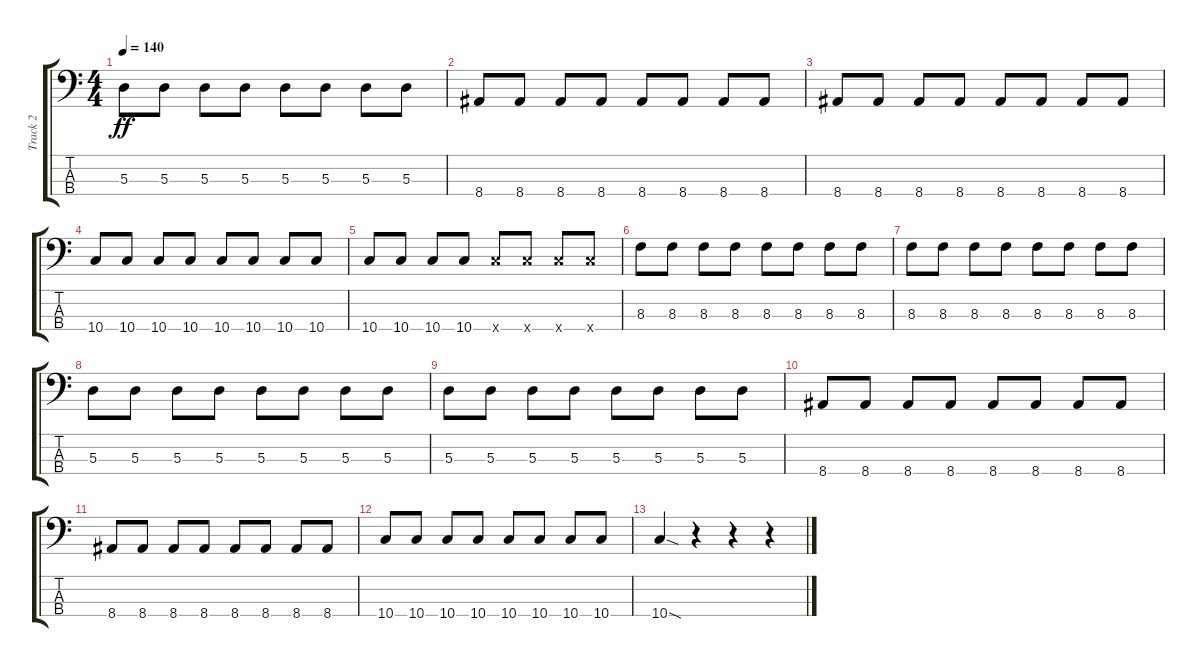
\track ("Track 2" "Track 2") {instrument electricbassfinger}
\staff {score tabs}
\tuning (G2 D2 A1 D1) {hide}
\ts (4 4)
\tempo 140
\clef f4
\ks c
5.3.8{dy ff} 5.3.8 5.3.8 5.3.8 5.3.8 5.3.8 5.3.8 5.3.8 |
8.4.8 8.4.8 8.4.8 8.4.8 8.4.8 8.4.8 8.4.8 8.4.8 |
8.4.8 8.4.8 8.4.8 8.4.8 8.4.8 8.4.8 8.4.8 8.4.8 |
10.4.8 10.4.8 10.4.8 10.4.8 10.4.8 10.4.8 10.4.8 10.4.8 |
10.4.8 10.4.8 10.4.8 10.4.8 10.4{x}.8 10.4{x}.8 10.4{x}.8 10.4{x}.8 |
8.3.8 8.3.8 8.3.8 8.3.8 8.3.8 8.3.8 8.3.8 8.3.8 |
8.3.8 8.3.8 8.3.8 8.3.8 8.3.8 8.3.8 8.3.8 8.3.8 |
5.3.8 5.3.8 5.3.8 5.3.8 5.3.8 5.3.8 5.3.8 5.3.8 |
5.3.8 5.3.8 5.3.8 5.3.8 5.3.8 5.3.8 5.3.8 5.3.8 |
8.4.8 8.4.8 8.4.8 8.4.8 8.4.8 8.4.8 8.4.8 8.4.8 |
8.4.8 8.4.8 8.4.8 8.4.8 8.4.8 8.4.8 8.4.8 8.4.8 |
10.4.8 10.4.8 10.4.8 10.4.8 10.4.8 10.4.8 10.4.8 10.4.8 |
10.4{sod}.4 r.4 r.4 r.4
